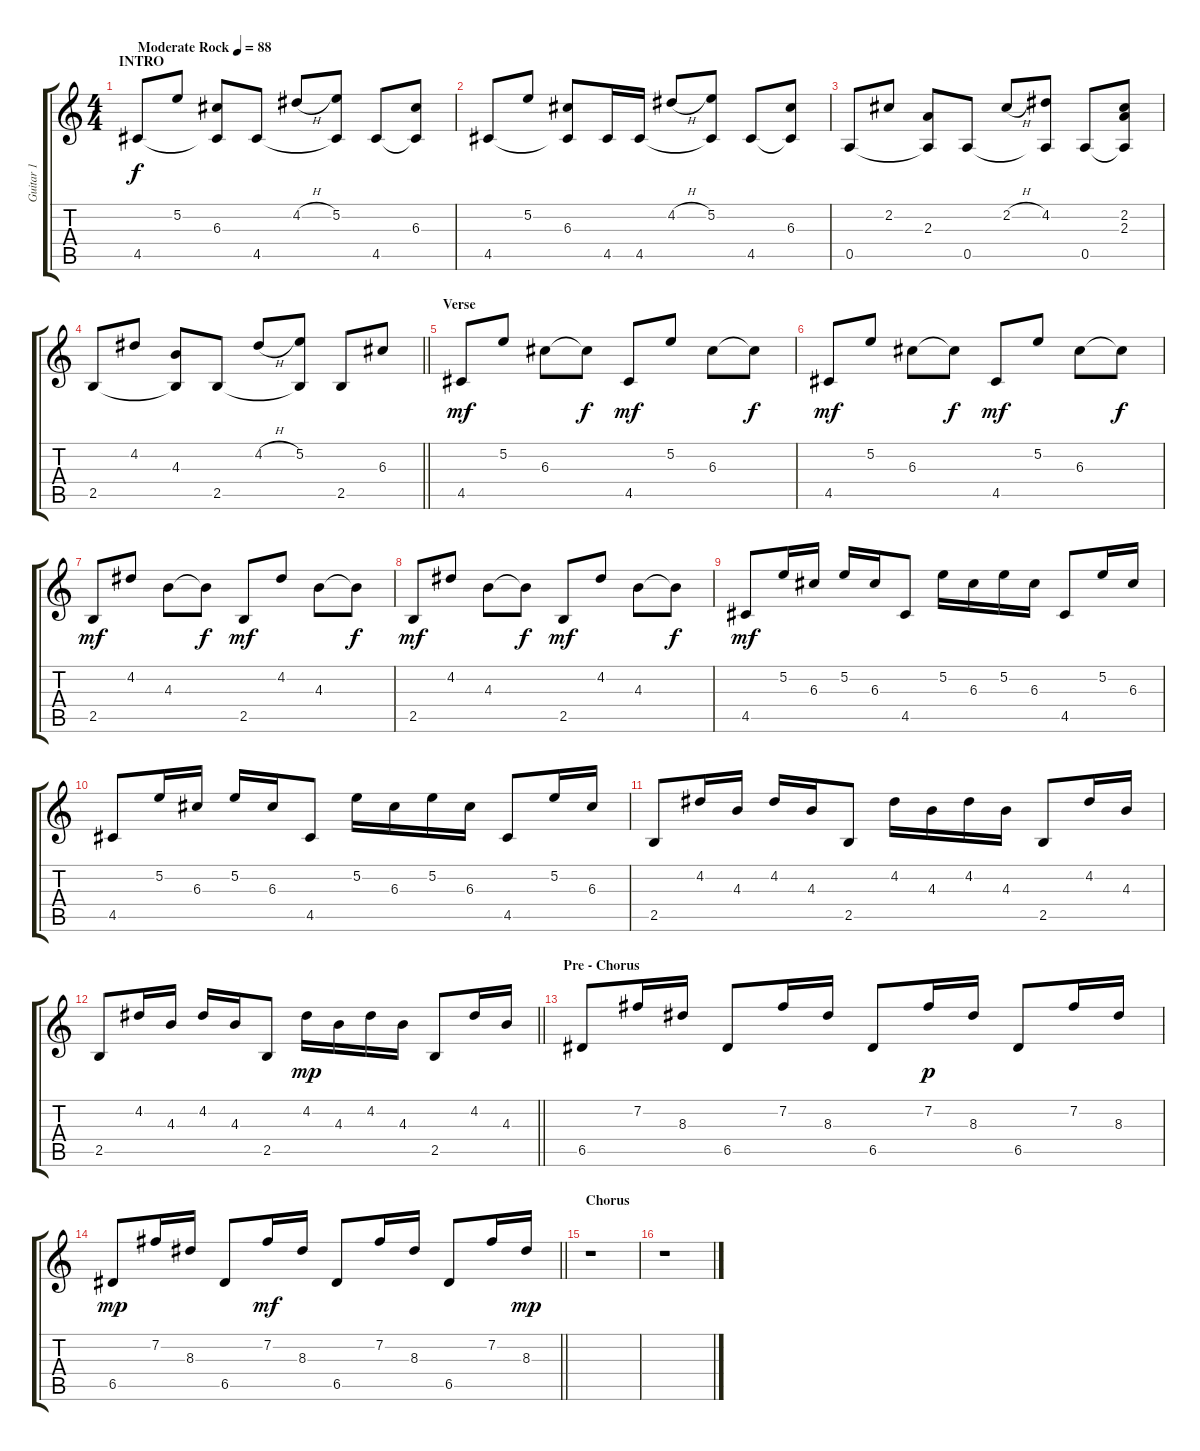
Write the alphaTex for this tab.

\track ("Guitar 1" "Guitar 1") {instrument electricguitarclean}
\staff {score tabs}
\tuning (E4 B3 G3 D3 A2 E2) {hide}
\ts (4 4)
\section ("" "INTRO")
\tempo (88 "Moderate Rock")
\clef g2
\ks c
4.5.8{dy f instrument electricguitarclean} 5.2.8 (6.3 4.5{t}).8 4.5.8 4.2{h}.8 (5.2 4.5{t}).8 4.5.8 (6.3 4.5{t}).8 |
4.5.8 5.2.8 (6.3 4.5{t}).8 4.5.16 4.5.16 4.2{h}.8 (5.2 4.5{t}).8 4.5.8 (6.3 4.5{t}).8 |
0.5.8 2.2.8 (2.3 0.5{t}).8 0.5.8 2.2{h}.8 (4.2 0.5{t}).8 0.5.8 (2.2 2.3 0.5{t}).8 |
\barLineRight lightlight
2.5.8 4.2.8 (4.3 2.5{t}).8 2.5.8 4.2{h}.8 (5.2 2.5{t}).8 2.5.8 6.3.8 |
\section ("" "Verse")
4.5.8{dy mf} 5.2.8 6.3.8 6.3{t}.8{dy f} 4.5.8{dy mf} 5.2.8 6.3.8 6.3{t}.8{dy f} |
4.5.8{dy mf} 5.2.8 6.3.8 6.3{t}.8{dy f} 4.5.8{dy mf} 5.2.8 6.3.8 6.3{t}.8{dy f} |
2.5.8{dy mf} 4.2.8 4.3.8 4.3{t}.8{dy f} 2.5.8{dy mf} 4.2.8 4.3.8 4.3{t}.8{dy f} |
2.5.8{dy mf} 4.2.8 4.3.8 4.3{t}.8{dy f} 2.5.8{dy mf} 4.2.8 4.3.8 4.3{t}.8{dy f} |
4.5.8{dy mf} 5.2.16 6.3.16 5.2.16 6.3.16 4.5.8 5.2.16 6.3.16 5.2.16 6.3.16 4.5.8 5.2.16 6.3.16 |
4.5.8 5.2.16 6.3.16 5.2.16 6.3.16 4.5.8 5.2.16 6.3.16 5.2.16 6.3.16 4.5.8 5.2.16 6.3.16 |
2.5.8 4.2.16 4.3.16 4.2.16 4.3.16 2.5.8 4.2.16 4.3.16 4.2.16 4.3.16 2.5.8 4.2.16 4.3.16 |
\barLineRight lightlight
2.5.8 4.2.16 4.3.16 4.2.16 4.3.16 2.5.8 4.2.16{dy mp} 4.3.16 4.2.16 4.3.16 2.5.8 4.2.16 4.3.16 |
\section ("" "Pre - Chorus")
6.5.8 7.2.16 8.3.16 6.5.8 7.2.16 8.3.16 6.5.8 7.2.16{dy p} 8.3.16 6.5.8 7.2.16 8.3.16 |
\barLineRight lightlight
6.5.8{dy mp} 7.2.16 8.3.16 6.5.8 7.2.16{dy mf} 8.3.16 6.5.8 7.2.16 8.3.16 6.5.8 7.2.16 8.3.16{dy mp} |
\section ("" "Chorus")
r.1 |
r.1
